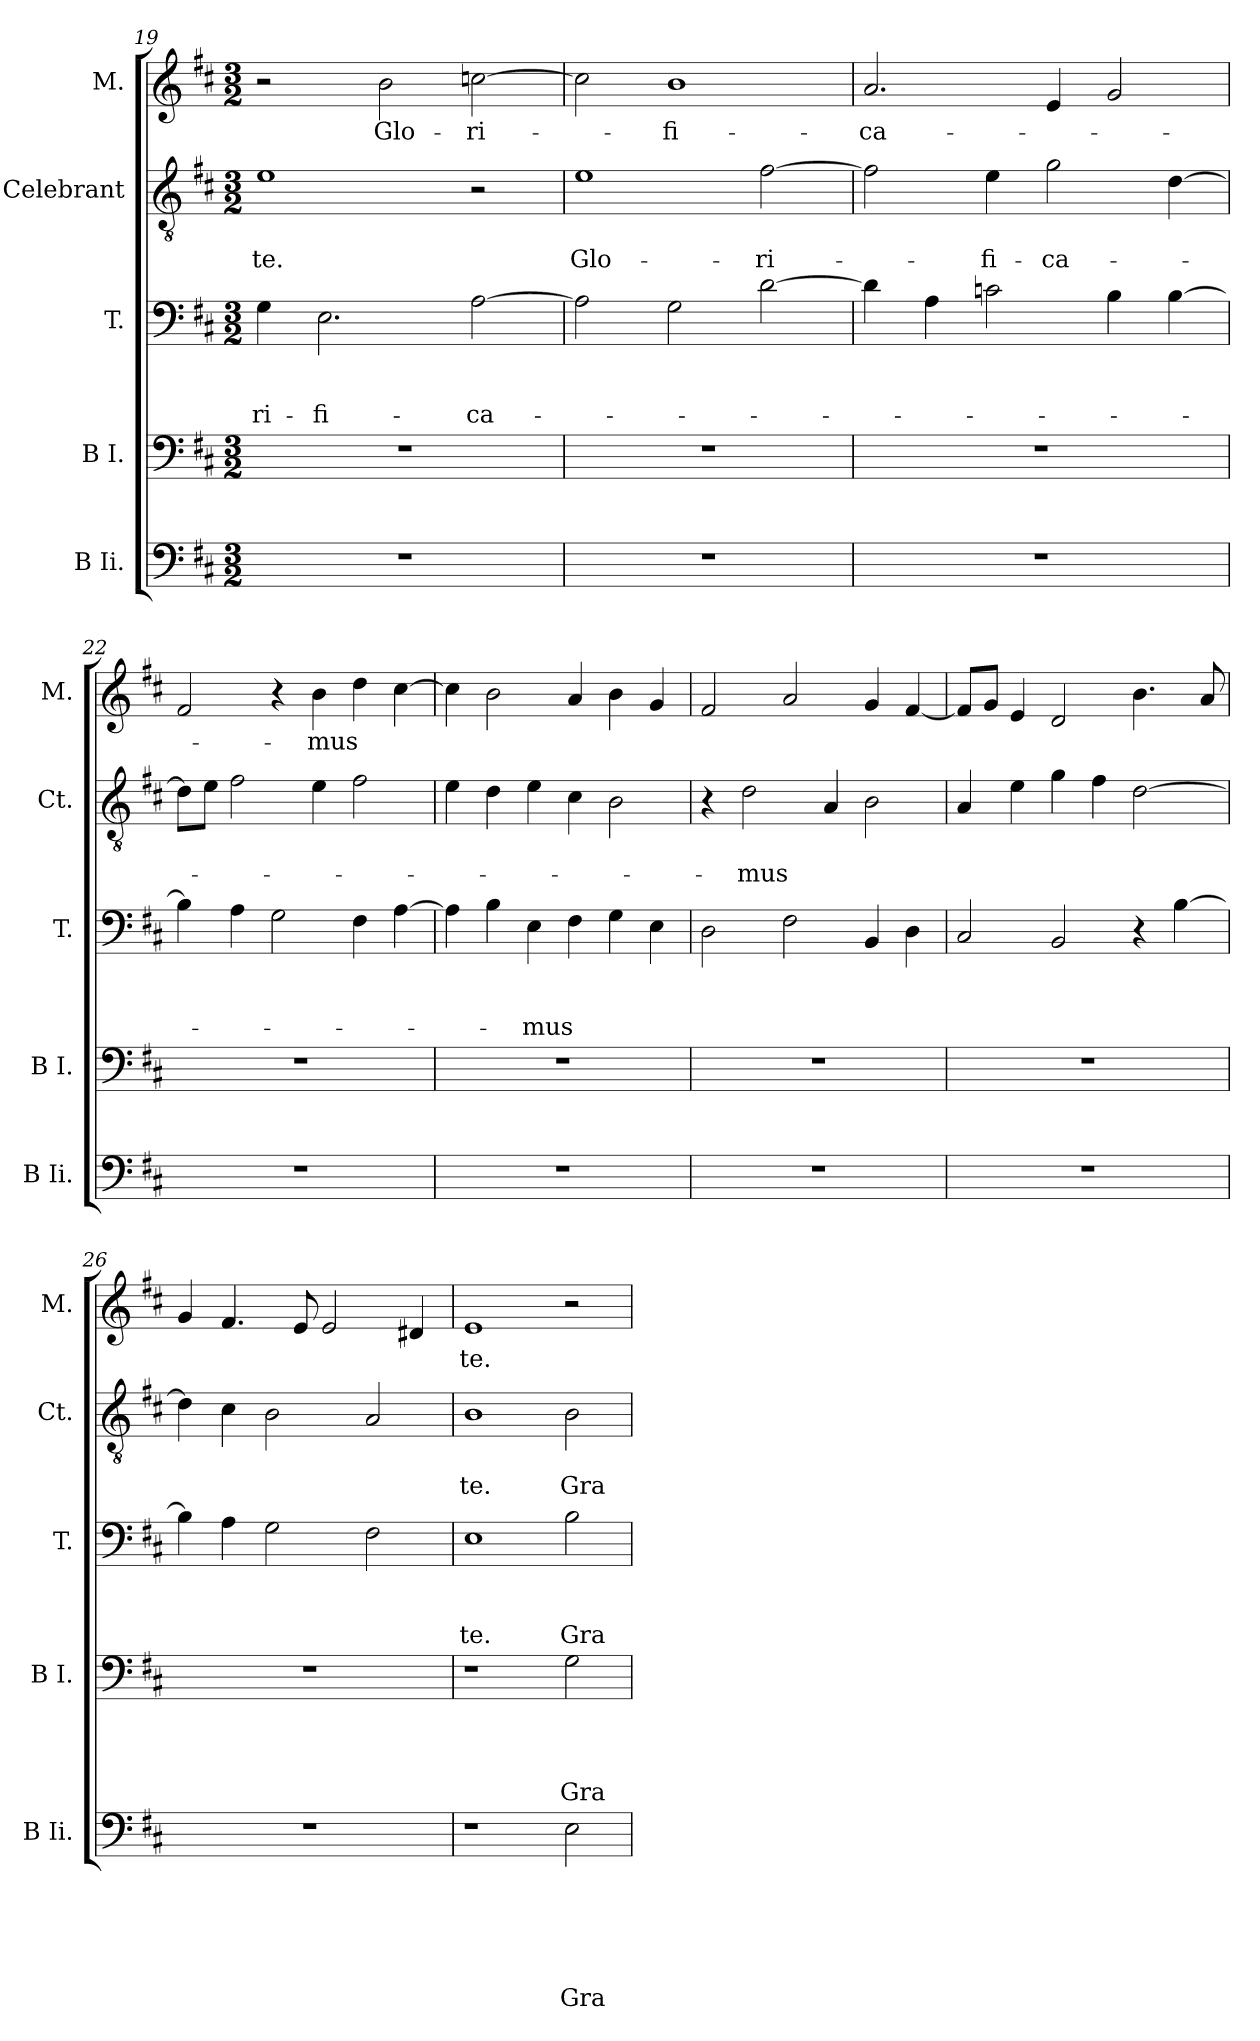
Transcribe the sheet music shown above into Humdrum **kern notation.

**kern	**text	**text	**text	**text	**text	**text	**kern	**text	**text	**text	**text	**kern	**text	**text	**text	**kern	**text	**text	**kern	**text
*part5	*part5	*part5	*part5	*part5	*part5	*part5	*part4	*part4	*part4	*part4	*part4	*part3	*part3	*part3	*part3	*part2	*part2	*part2	*part1	*part1
*staff5	*staff5	*staff5	*staff5	*staff5	*staff5	*staff5	*staff4	*staff4	*staff4	*staff4	*staff4	*staff3	*staff3	*staff3	*staff3	*staff2	*staff2	*staff2	*staff1	*staff1
*I"B Ii.	*	*	*	*	*	*	*I"B I.	*	*	*	*	*I"T.	*	*	*	*I"Celebrant	*	*	*I"M.	*
*I'B Ii.	*	*	*	*	*	*	*I'B I.	*	*	*	*	*I'T.	*	*	*	*I'Ct.	*	*	*I'M.	*
*clefF4	*	*	*	*	*	*	*clefF4	*	*	*	*	*clefF4	*	*	*	*clefGv2	*	*	*clefG2	*
*k[f#c#]	*	*	*	*	*	*	*k[f#c#]	*	*	*	*	*k[f#c#]	*	*	*	*k[f#c#]	*	*	*k[f#c#]	*
*D:	*	*	*	*	*	*	*D:	*	*	*	*	*D:	*	*	*	*D:	*	*	*D:	*
*M3/2	*	*	*	*	*	*	*M3/2	*	*	*	*	*M3/2	*	*	*	*M3/2	*	*	*M3/2	*
=19	=19	=19	=19	=19	=19	=19	=19	=19	=19	=19	=19	=19	=19	=19	=19	=19	=19	=19	=19	=19
!	!	!	!	!	!	!	!	!	!	!	!	!	!	!	!LO:LY:b	!	!	!LO:LY:b	!	!
1.r	.	.	.	.	.	.	1.r	.	.	.	.	4G\	.	.	-ri-	1e	.	te.	2r	.
!	!	!	!	!	!	!	!	!	!	!	!	!	!	!	!LO:LY:b	!	!	!	!	!
.	.	.	.	.	.	.	.	.	.	.	.	2.E\	.	.	-fi-	.	.	.	.	.
!	!	!	!	!	!	!	!	!	!	!	!	!	!	!	!	!	!	!	!	!LO:LY:b
.	.	.	.	.	.	.	.	.	.	.	.	.	.	.	.	.	.	.	2b\	Glo-
!	!	!	!	!	!	!	!	!	!	!	!	!	!	!	!LO:LY:b	!	!	!	!	!LO:LY:b
.	.	.	.	.	.	.	.	.	.	.	.	[>2A\	.	.	-ca-	2r	.	.	[>2ccn\	-ri-
=20	=20	=20	=20	=20	=20	=20	=20	=20	=20	=20	=20	=20	=20	=20	=20	=20	=20	=20	=20	=20
!	!	!	!	!	!	!	!	!	!	!	!	!	!	!	!	!	!	!LO:LY:b	!	!
1.r	.	.	.	.	.	.	1.r	.	.	.	.	2A\]	.	.	.	1e	.	Glo-	2cc\]	.
!	!	!	!	!	!	!	!	!	!	!	!	!	!	!	!	!	!	!	!	!LO:LY:b
.	.	.	.	.	.	.	.	.	.	.	.	2G\	.	.	.	.	.	.	1b	-fi-
!	!	!	!	!	!	!	!	!	!	!	!	!	!	!	!	!	!	!LO:LY:b	!	!
.	.	.	.	.	.	.	.	.	.	.	.	[>2d\	.	.	.	[>2f#\	.	-ri-	.	.
=21	=21	=21	=21	=21	=21	=21	=21	=21	=21	=21	=21	=21	=21	=21	=21	=21	=21	=21	=21	=21
!	!	!	!	!	!	!	!	!	!	!	!	!	!	!	!	!	!	!	!	!LO:LY:b
1.r	.	.	.	.	.	.	1.r	.	.	.	.	4d\]	.	.	.	2f#\]	.	.	2.a/	-ca-
.	.	.	.	.	.	.	.	.	.	.	.	4A\	.	.	.	.	.	.	.	.
!	!	!	!	!	!	!	!	!	!	!	!	!	!	!	!	!	!	!LO:LY:b	!	!
.	.	.	.	.	.	.	.	.	.	.	.	2cn\	.	.	.	4e\	.	-fi-	.	.
!	!	!	!	!	!	!	!	!	!	!	!	!	!	!	!	!	!	!LO:LY:b	!	!
.	.	.	.	.	.	.	.	.	.	.	.	.	.	.	.	2g\	.	-ca-	4e/	.
.	.	.	.	.	.	.	.	.	.	.	.	4B\	.	.	.	.	.	.	2g/	.
.	.	.	.	.	.	.	.	.	.	.	.	[>4B\	.	.	.	[>4d\	.	.	.	.
=22	=22	=22	=22	=22	=22	=22	=22	=22	=22	=22	=22	=22	=22	=22	=22	=22	=22	=22	=22	=22
1.r	.	.	.	.	.	.	1.r	.	.	.	.	4B\]	.	.	.	8d\L]	.	.	2f#/	.
.	.	.	.	.	.	.	.	.	.	.	.	.	.	.	.	8e\J	.	.	.	.
.	.	.	.	.	.	.	.	.	.	.	.	4A\	.	.	.	2f#\	.	.	.	.
.	.	.	.	.	.	.	.	.	.	.	.	2G\	.	.	.	.	.	.	4r	.
!	!	!	!	!	!	!	!	!	!	!	!	!	!	!	!	!	!	!	!	!LO:LY:b
.	.	.	.	.	.	.	.	.	.	.	.	.	.	.	.	4e\	.	.	4b\	-mus
.	.	.	.	.	.	.	.	.	.	.	.	4F#\	.	.	.	2f#\	.	.	4dd\	.
.	.	.	.	.	.	.	.	.	.	.	.	[>4A\	.	.	.	.	.	.	[>4cc#\	.
=23	=23	=23	=23	=23	=23	=23	=23	=23	=23	=23	=23	=23	=23	=23	=23	=23	=23	=23	=23	=23
1.r	.	.	.	.	.	.	1.r	.	.	.	.	4A\]	.	.	.	4e\	.	.	4cc#\]	.
.	.	.	.	.	.	.	.	.	.	.	.	4B\	.	.	.	4d\	.	.	2b\	.
!	!	!	!	!	!	!	!	!	!	!	!	!	!	!	!LO:LY:b	!	!	!	!	!
.	.	.	.	.	.	.	.	.	.	.	.	4E\	.	.	-mus	4e\	.	.	.	.
.	.	.	.	.	.	.	.	.	.	.	.	4F#\	.	.	.	4c#\	.	.	4a/	.
.	.	.	.	.	.	.	.	.	.	.	.	4G\	.	.	.	2B\	.	.	4b\	.
.	.	.	.	.	.	.	.	.	.	.	.	4E\	.	.	.	.	.	.	4g/	.
!!LO:LB:g=z
=24	=24	=24	=24	=24	=24	=24	=24	=24	=24	=24	=24	=24	=24	=24	=24	=24	=24	=24	=24	=24
!LO:N:vis=1	!	!	!	!	!	!	!LO:N:vis=1	!	!	!	!	!	!	!	!	!	!	!	!	!
1.r	.	.	.	.	.	.	1.r	.	.	.	.	2D\	.	.	.	4r	.	.	2f#/	.
!	!	!	!	!	!	!	!	!	!	!	!	!	!	!	!	!	!	!LO:LY:b	!	!
.	.	.	.	.	.	.	.	.	.	.	.	.	.	.	.	2d\	.	-mus	.	.
.	.	.	.	.	.	.	.	.	.	.	.	2F#\	.	.	.	.	.	.	2a/	.
.	.	.	.	.	.	.	.	.	.	.	.	.	.	.	.	4A/	.	.	.	.
.	.	.	.	.	.	.	.	.	.	.	.	4BB/	.	.	.	2B\	.	.	4g/	.
.	.	.	.	.	.	.	.	.	.	.	.	4D\	.	.	.	.	.	.	[<4f#/	.
=25	=25	=25	=25	=25	=25	=25	=25	=25	=25	=25	=25	=25	=25	=25	=25	=25	=25	=25	=25	=25
!LO:N:vis=1	!	!	!	!	!	!	!LO:N:vis=1	!	!	!	!	!	!	!	!	!	!	!	!	!
1.r	.	.	.	.	.	.	1.r	.	.	.	.	2C#/	.	.	.	4A/	.	.	8f#/L]	.
.	.	.	.	.	.	.	.	.	.	.	.	.	.	.	.	.	.	.	8g/J	.
.	.	.	.	.	.	.	.	.	.	.	.	.	.	.	.	4e\	.	.	4e/	.
.	.	.	.	.	.	.	.	.	.	.	.	2BB/	.	.	.	4g\	.	.	2d/	.
.	.	.	.	.	.	.	.	.	.	.	.	.	.	.	.	4f#\	.	.	.	.
.	.	.	.	.	.	.	.	.	.	.	.	4r	.	.	.	[>2d\	.	.	4.b\	.
.	.	.	.	.	.	.	.	.	.	.	.	[>4B\	.	.	.	.	.	.	.	.
.	.	.	.	.	.	.	.	.	.	.	.	.	.	.	.	.	.	.	8a/	.
=26	=26	=26	=26	=26	=26	=26	=26	=26	=26	=26	=26	=26	=26	=26	=26	=26	=26	=26	=26	=26
!LO:N:vis=1	!	!	!	!	!	!	!LO:N:vis=1	!	!	!	!	!	!	!	!	!	!	!	!	!
1.r	.	.	.	.	.	.	1.r	.	.	.	.	4B\]	.	.	.	4d\]	.	.	4g/	.
.	.	.	.	.	.	.	.	.	.	.	.	4A\	.	.	.	4c#\	.	.	4.f#/	.
.	.	.	.	.	.	.	.	.	.	.	.	2G\	.	.	.	2B\	.	.	.	.
.	.	.	.	.	.	.	.	.	.	.	.	.	.	.	.	.	.	.	8e/	.
.	.	.	.	.	.	.	.	.	.	.	.	.	.	.	.	.	.	.	2e/	.
.	.	.	.	.	.	.	.	.	.	.	.	2F#\	.	.	.	2A/	.	.	.	.
.	.	.	.	.	.	.	.	.	.	.	.	.	.	.	.	.	.	.	4d#/	.
=27	=27	=27	=27	=27	=27	=27	=27	=27	=27	=27	=27	=27	=27	=27	=27	=27	=27	=27	=27	=27
!	!	!	!	!	!	!	!	!	!	!	!	!	!	!	!LO:LY:b	!	!	!LO:LY:b	!	!LO:LY:b
1r	.	.	.	.	.	.	1r	.	.	.	.	1E	.	.	te.	1B	.	te.	1e	te.
!	!	!	!	!	!	!LO:LY:b	!	!	!	!	!LO:LY:b	!	!	!	!LO:LY:b	!	!	!LO:LY:b	!	!
2E\	.	.	.	.	.	Gra-	2G\	.	.	.	Gra-	2B\	.	.	Gra-	2B\	.	Gra-	2r	.
=	=	=	=	=	=	=	=	=	=	=	=	=	=	=	=	=	=	=	=	=
*-	*-	*-	*-	*-	*-	*-	*-	*-	*-	*-	*-	*-	*-	*-	*-	*-	*-	*-	*-	*-
